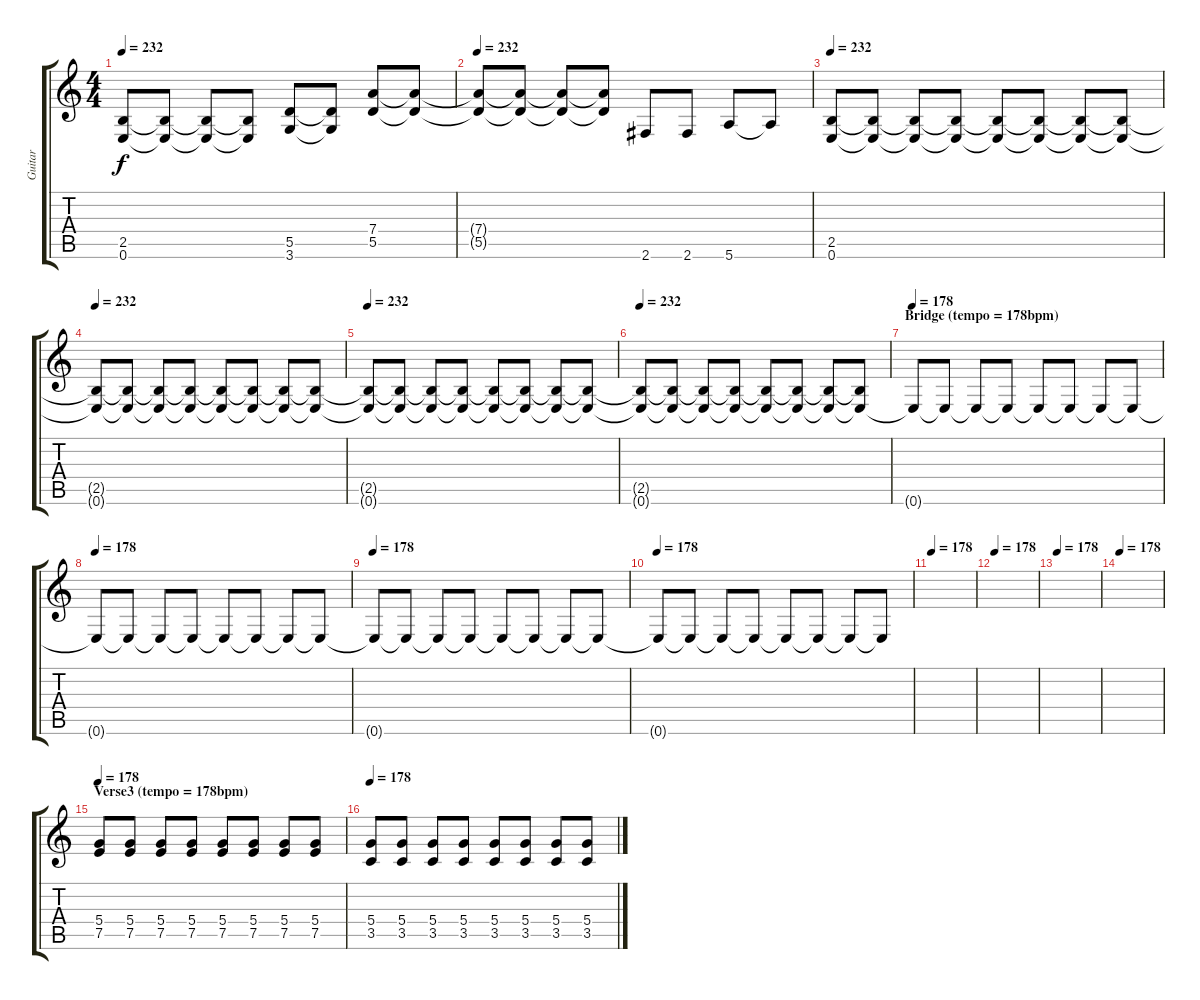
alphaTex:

\track ("Guitar" "Guitar") {instrument distortionguitar}
\staff {score tabs}
\tuning (E4 B3 G3 D3 A2 E2) {hide}
\ts (4 4)
\tempo 232
\clef g2
\ks c
(2.5 0.6).8{dy f} (2.5{t} 0.6{t}).8 (2.5{t} 0.6{t}).8 (2.5{t} 0.6{t}).8 (5.5 3.6).8 (5.5{t} 3.6{t}).8 (7.4 5.5).8 (7.4{t} 5.5{t}).8 |
\tempo 232
(7.4{t} 5.5{t}).8 (7.4{t} 5.5{t}).8 (7.4{t} 5.5{t}).8 (7.4{t} 5.5{t}).8 2.6.8 2.6.8 5.6.8 5.6{t}.8 |
\tempo 232
(2.5 0.6).8 (2.5{t} 0.6{t}).8 (2.5{t} 0.6{t}).8 (2.5{t} 0.6{t}).8 (2.5{t} 0.6{t}).8 (2.5{t} 0.6{t}).8 (2.5{t} 0.6{t}).8 (2.5{t} 0.6{t}).8 |
\tempo 232
(2.5{t} 0.6{t}).8 (2.5{t} 0.6{t}).8 (2.5{t} 0.6{t}).8 (2.5{t} 0.6{t}).8 (2.5{t} 0.6{t}).8 (2.5{t} 0.6{t}).8 (2.5{t} 0.6{t}).8 (2.5{t} 0.6{t}).8 |
\tempo 232
(2.5{t} 0.6{t}).8 (2.5{t} 0.6{t}).8 (2.5{t} 0.6{t}).8 (2.5{t} 0.6{t}).8 (2.5{t} 0.6{t}).8 (2.5{t} 0.6{t}).8 (2.5{t} 0.6{t}).8 (2.5{t} 0.6{t}).8 |
\tempo 232
(2.5{t} 0.6{t}).8 (2.5{t} 0.6{t}).8 (2.5{t} 0.6{t}).8 (2.5{t} 0.6{t}).8 (2.5{t} 0.6{t}).8 (2.5{t} 0.6{t}).8 (2.5{t} 0.6{t}).8 (2.5{t} 0.6{t}).8 |
\section ("" "Bridge (tempo = 178bpm)")
\tempo 178
0.6{t}.8 0.6{t}.8 0.6{t}.8 0.6{t}.8 0.6{t}.8 0.6{t}.8 0.6{t}.8 0.6{t}.8 |
\tempo 178
0.6{t}.8 0.6{t}.8 0.6{t}.8 0.6{t}.8 0.6{t}.8 0.6{t}.8 0.6{t}.8 0.6{t}.8 |
\tempo 178
0.6{t}.8 0.6{t}.8 0.6{t}.8 0.6{t}.8 0.6{t}.8 0.6{t}.8 0.6{t}.8 0.6{t}.8 |
\tempo 178
0.6{t}.8 0.6{t}.8 0.6{t}.8 0.6{t}.8 0.6{t}.8 0.6{t}.8 0.6{t}.8 0.6{t}.8 |
\tempo 178
|
\tempo 178
|
\tempo 178
|
\tempo 178
|
\section ("" "Verse3 (tempo = 178bpm)")
\tempo 178
(5.4 7.5).8 (5.4 7.5).8 (5.4 7.5).8 (5.4 7.5).8 (5.4 7.5).8 (5.4 7.5).8 (5.4 7.5).8 (5.4 7.5).8 |
\tempo 178
(5.4 3.5).8 (5.4 3.5).8 (5.4 3.5).8 (5.4 3.5).8 (5.4 3.5).8 (5.4 3.5).8 (5.4 3.5).8 (5.4 3.5).8
